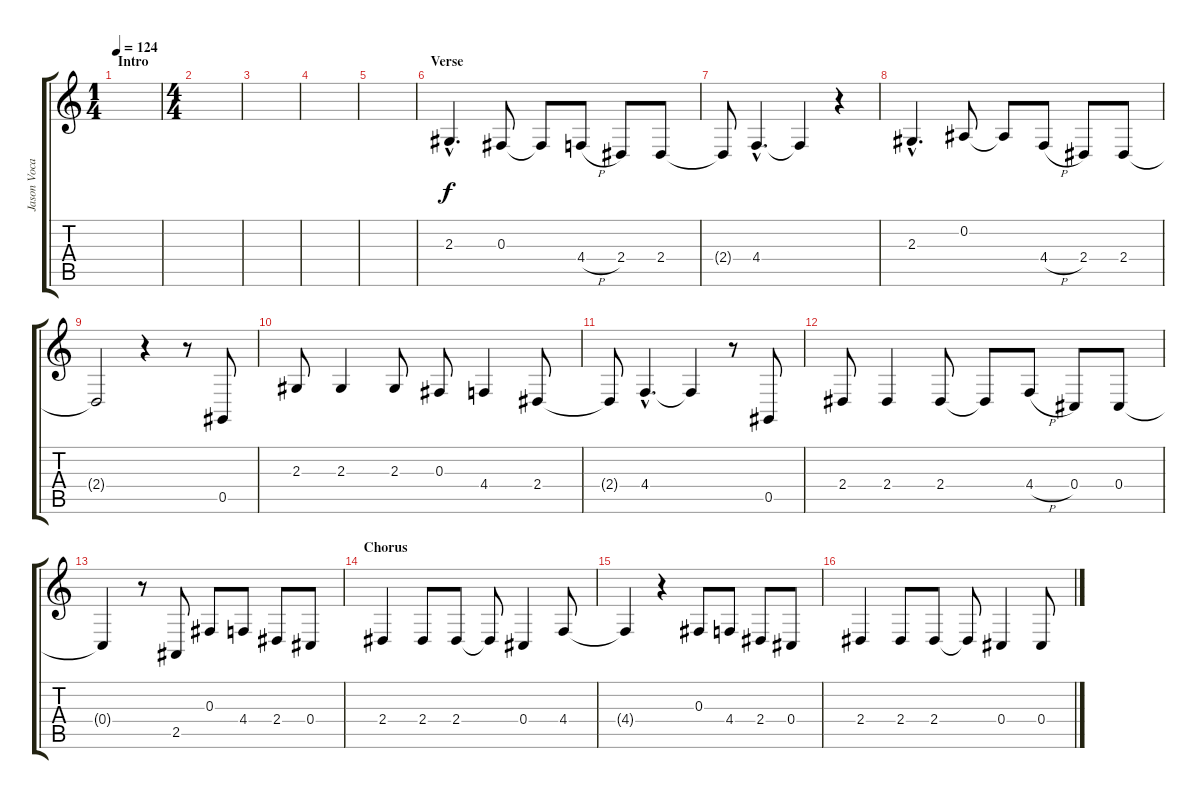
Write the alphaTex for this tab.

\track ("Jason Vocals" "Jason Voca") {instrument oboe}
\staff {score tabs}
\tuning (Eb4 Bb3 Gb3 Db3 Ab2 Eb2) {hide}
\ts (1 4)
\section ("" "Intro")
\tempo 124
\clef g2
\ks c
|
\ts (4 4)
|
|
|
|
\section ("" "Verse")
2.3{hac}.4{d} 0.3.8 0.3{t}.8 4.4{h}.8 2.4.8 2.4.8 |
2.4{t}.8 4.4{hac}.4{d} 4.4{t}.4 r.4 |
2.3{hac}.4{d} 0.2.8 0.2{t}.8 4.4{h}.8 2.4.8 2.4.8 |
2.4{t}.2 r.4 r.8 0.5.8 |
2.3.8 2.3.4 2.3.8 0.3.8 4.4.4 2.4.8 |
2.4{t}.8 4.4{hac}.4{d} 4.4{t}.4 r.8 0.5.8 |
2.4.8 2.4.4 2.4.8 2.4{t}.8 4.4{h}.8 0.4.8 0.4.8 |
0.4{t}.4 r.8 2.5.8 0.3.8 4.4.8 2.4.8 0.4.8 |
\section ("" "Chorus")
2.4.4 2.4.8 2.4.8 2.4{t}.8 0.4.4 4.4.8 |
4.4{t}.4 r.4 0.3.8 4.4.8 2.4.8 0.4.8 |
2.4.4 2.4.8 2.4.8 2.4{t}.8 0.4.4 0.4.8
